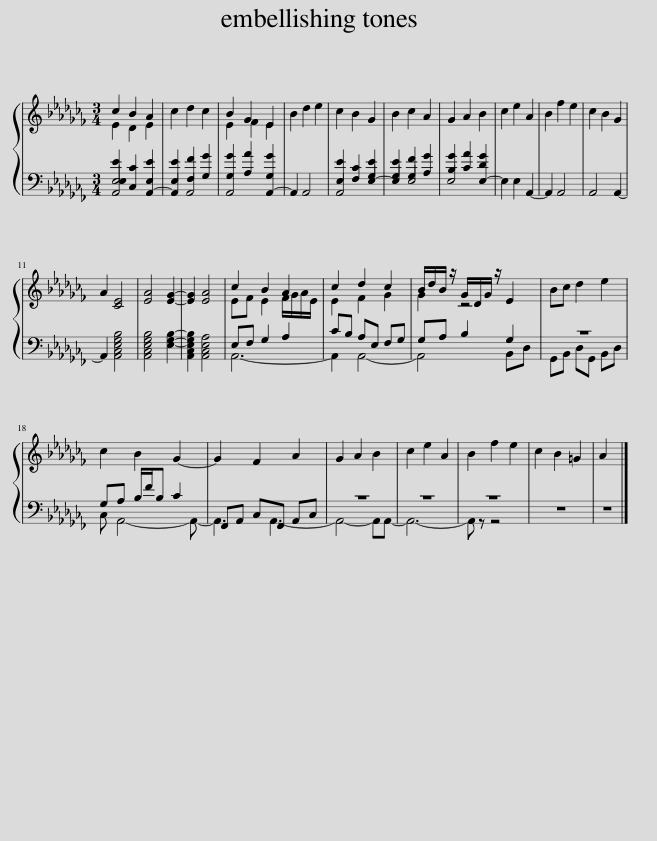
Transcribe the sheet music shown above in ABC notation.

X:1
%%score { ( 1 2 ) | ( 3 4 5 ) }
L:1/8
M:3/4
I:linebreak $
K:Cb
V:1 treble
V:2 treble
V:3 bass
V:4 bass
V:5 bass
V:1
 c2 B2 A2 | c2 d2 c2 | B2 G2 E2 | B2 d2 e2 | c2 B2 G2 | %5
 B2 c2 A2 | G2 A2 B2 | c2 e2 A2 | B2 f2 e2 | c2 B2 G2 |$ %10
 A2 [CE]4 | [EA]4 [EG]2- | [EG]2 [EA]4 | c2 B2 A2 | c2 d2 c2 | %15
 B/d/B/ z/ G/D/G/ z/ E2 | Bc d2 e2 |$ c2 B2 G2- | G2 F2 A2 | G2 A2 B2 | %20
 c2 e2 A2 | B2 f2 e2 | c2 B2 =G2 | A2 |] %24
V:2
 E2 D2 E2 | x6 | E2 F2 E2 | x6 | x6 | %5
 x6 | x6 | x6 | x6 | x6 |$ %10
 x6 | x6 | x6 | EF E2 F/G/A/E/ | E2 F2 G2 | %15
 G2 z4 | x6 |$ x6 | x6 | x6 | %20
 x6 | x6 | x6 | x2 |] %24
V:3
 [A,,E,]4 A,,2- | A,,2 A,,4 | A,,4 A,,2- | A,,2 A,,4 | A,,4 E,2- | %5
 E,2 E,4 | E,4 E,2- | E,2 E,2 A,,2- | A,,2 A,,4 | A,,4 A,,2- |$ %10
 A,,2 [A,,C,E,G,B,]4 | [A,,C,E,G,B,]4 [E,G,B,]2- | [A,,C,E,G,B,]2 [A,,C,E,A,]4 | E,F, G,2 A,2 | CB, A,E, F,G, | %15
 G,A, B,2 G,2 | z6 |$ G,A, B,/F/B, C2 | F,,A,, C,F,, A,,C, | z6 | %20
 z6 | z6 | z6 | z2 |] %24
V:4
 [E,E]2 [C,C]2 [E,E]2 | [E,E]2 [F,F]2 [G,G]2 | [G,G]2 [A,A]2 [G,G]2 | x6 | [E,E]2 [F,C]2 [G,E]2 | %5
 [G,E]2 [G,F]2 [A,G]2 | [B,G]2 [CA]2 [DG]2 | x6 | x6 | x6 |$ %10
 x6 | x6 | x6 | x6 | x6 | %15
 x6 | x6 |$ x6 | x6 | x6 | %20
 x6 | x6 | x6 | x2 |] %24
V:5
 x6 | x6 | x6 | x6 | x6 | %5
 x6 | x6 | x6 | x6 | x6 |$ %10
 x6 | x6 | x6 | A,,6- | A,,2 A,,4- | %15
 A,,4 B,,D, | G,,B,, D,G,, B,,D, |$ C, A,,4- A,,- | A,,3 A,,3- | A,,4- A,,A,,- | %20
 A,,6- | A,, z z4 | x6 | x2 |] %24
